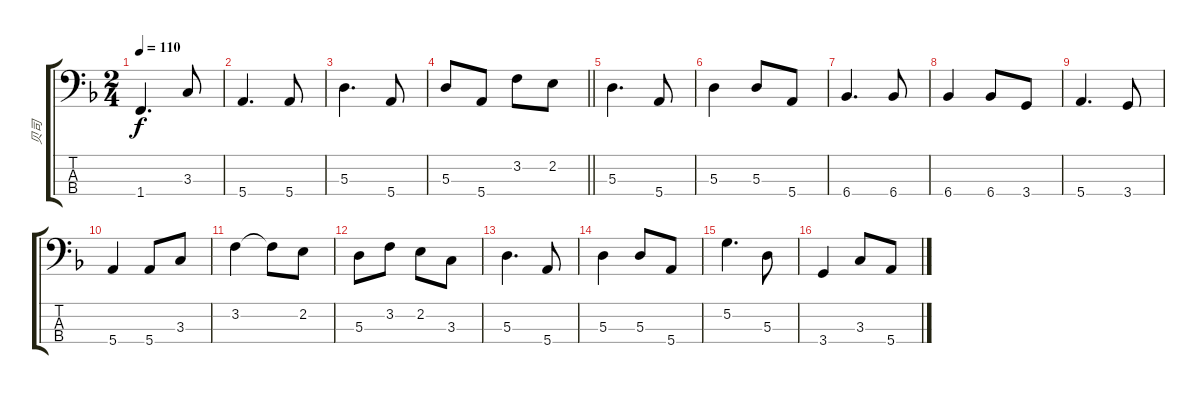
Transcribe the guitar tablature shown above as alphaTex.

\track ("贝司" "贝司") {instrument electricbassfinger}
\staff {score tabs}
\tuning (G2 D2 A1 E1) {hide}
\ts (2 4)
\tempo 110
\clef f4
\ks dminor
1.4.4{d dy f} 3.3.8 |
5.4.4{d} 5.4.8 |
5.3.4{d} 5.4.8 |
\barLineRight lightlight
5.3.8 5.4.8 3.2.8 2.2.8 |
5.3.4{d} 5.4.8 |
5.3.4 5.3.8 5.4.8 |
6.4.4{d} 6.4.8 |
6.4.4 6.4.8 3.4.8 |
5.4.4{d} 3.4.8 |
5.4.4 5.4.8 3.3.8 |
3.2.4 3.2{t}.8 2.2.8 |
5.3.8 3.2.8 2.2.8 3.3.8 |
5.3.4{d} 5.4.8 |
5.3.4 5.3.8 5.4.8 |
5.2.4{d} 5.3.8 |
3.4.4 3.3.8 5.4.8
